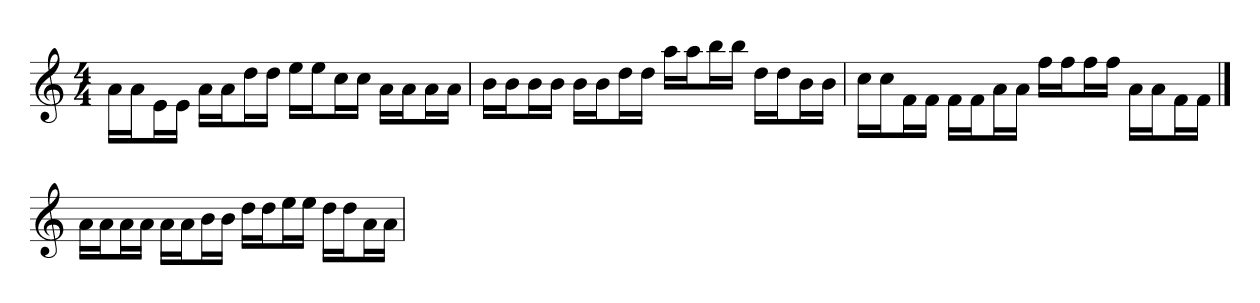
**kern
*part1
*staff1
*
*k[]
*C:
*M4/4
*MM120
=1
16a\LL
16a\J
16e\L
16e\JJ
16a\LL
16a\J
16dd\L
16dd\JJ
16ee\LL
16ee\J
16cc\L
16cc\JJ
16a\LL
16a\J
16a\L
16a\JJ
=2
16b\LL
16b\J
16b\L
16b\JJ
16b\LL
16b\J
16dd\L
16dd\JJ
16aa\LL
16aa\J
16bb\L
16bb\JJ
16dd\LL
16dd\J
16b\L
16b\JJ
=3
16cc\LL
16cc\J
16f\L
16f\JJ
16f\LL
16f\J
16a\L
16a\JJ
16ff\LL
16ff\J
16ff\L
16ff\JJ
16a\LL
16a\J
16f\L
16f\JJ
==4
16a\LL
16a\J
16a\L
16a\JJ
16a\LL
16a\J
16b\L
16b\JJ
16dd\LL
16dd\J
16ee\L
16ee\JJ
16dd\LL
16dd\J
16a\L
16a\JJ
=
*-
